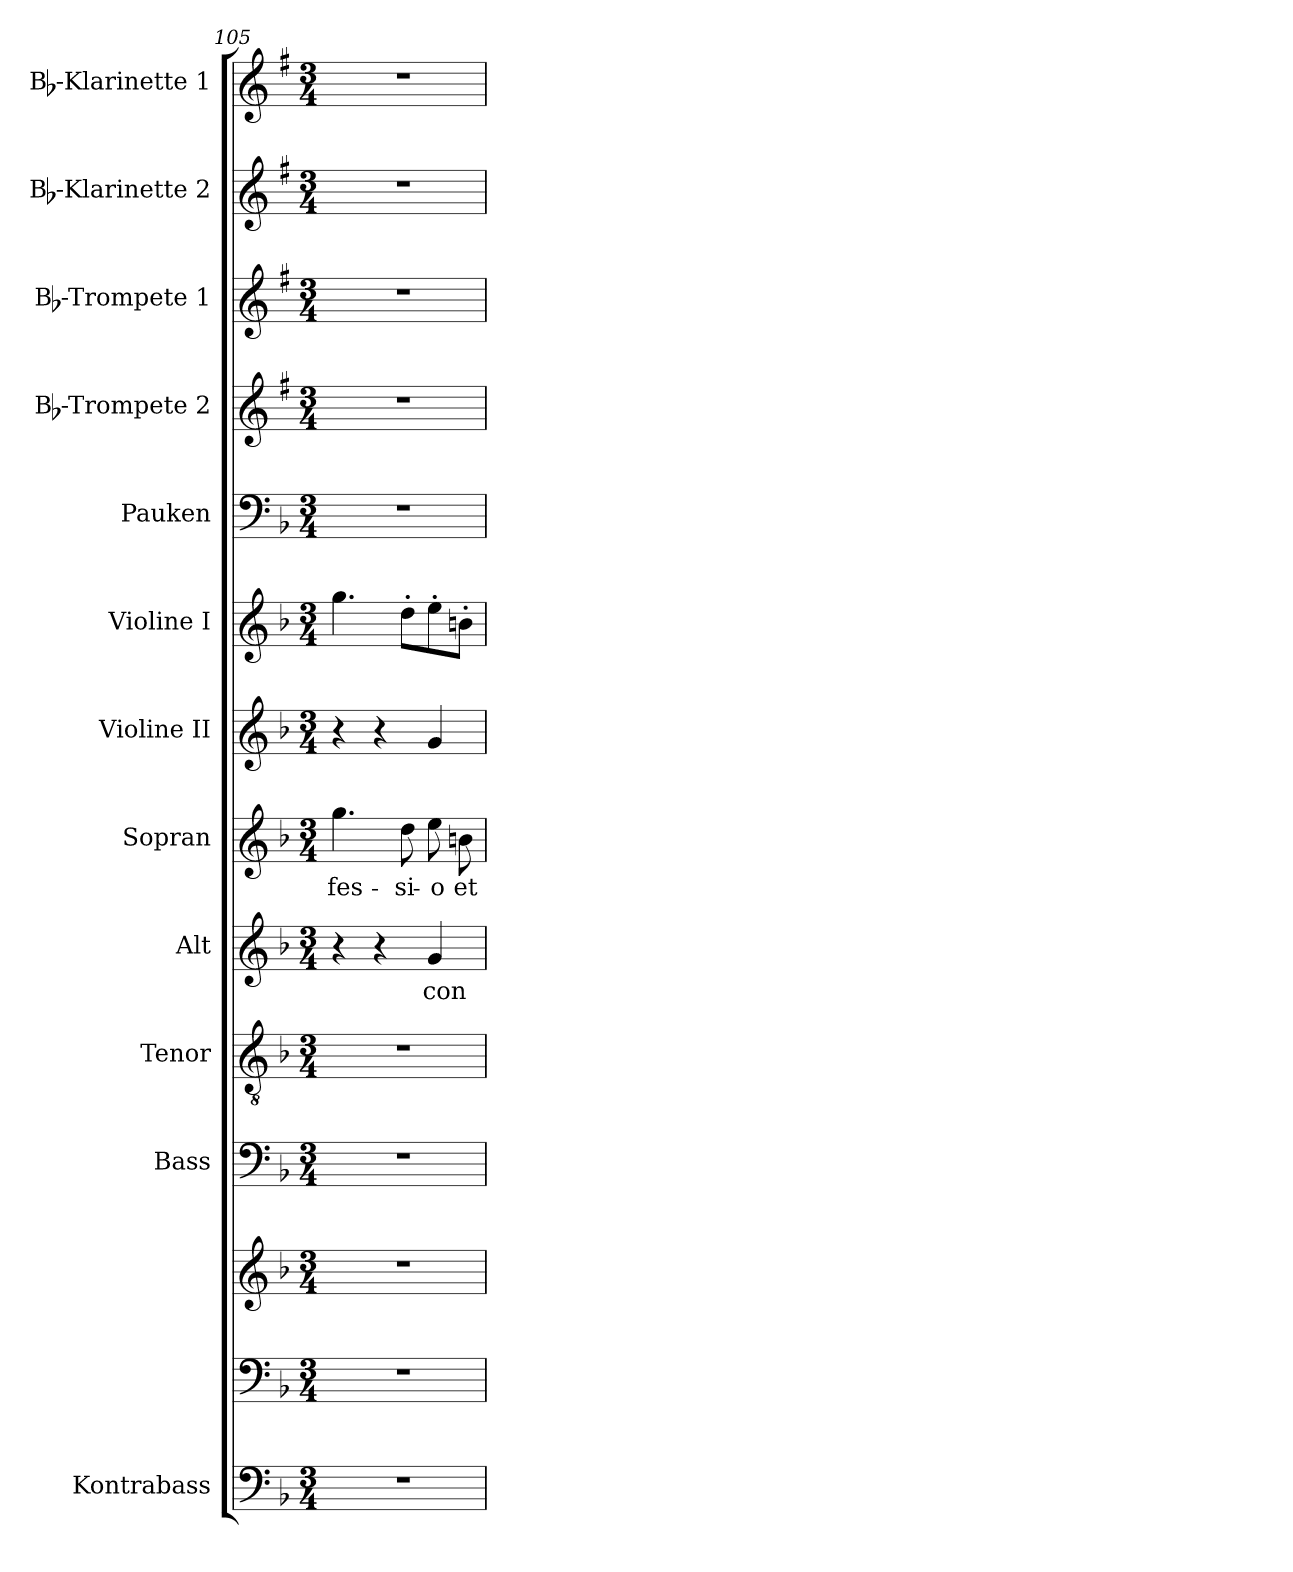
**kern	**kern	**kern	**kern	**kern	**kern	**text	**kern	**text	**kern	**kern	**kern	**kern	**kern	**kern	**kern
*part13	*part12	*part12	*part11	*part10	*part9	*part9	*part8	*part8	*part7	*part6	*part5	*part4	*part3	*part2	*part1
*staff14	*staff13	*staff12	*staff11	*staff10	*staff9	*staff9	*staff8	*staff8	*staff7	*staff6	*staff5	*staff4	*staff3	*staff2	*staff1
*I"Kontrabass	*	*	*I"Bass	*I"Tenor	*I"Alt	*	*I"Sopran	*	*I"Violine II	*I"Violine I	*I"Pauken	*I"Bb-Trompete 2	*I"Bb-Trompete 1	*I"Bb-Klarinette 2	*I"Bb-Klarinette 1
*I'Kb.	*	*	*I'B.	*I'T.	*I'A.	*	*I'S.	*	*I'Vl. II	*I'Vl. I	*I'Pk.	*I'Bb Trp. 2	*I'Bb Trp. 1	*I'Bb Kl. 2	*I'Bb Kl. 1
*clefF4	*clefF4	*clefG2	*clefF4	*clefGv2	*clefG2	*	*clefG2	*	*clefG2	*clefG2	*clefF4	*clefG2	*clefG2	*clefG2	*clefG2
*ITrd7c12	*	*	*	*	*	*	*	*	*	*	*	*ITrd1c2	*ITrd1c2	*ITrd1c2	*ITrd1c2
*k[b-]	*k[b-]	*k[b-]	*k[b-]	*k[b-]	*k[b-]	*	*k[b-]	*	*k[b-]	*k[b-]	*k[b-]	*k[b-]	*k[b-]	*k[b-]	*k[b-]
*F:	*F:	*F:	*F:	*F:	*F:	*	*F:	*	*F:	*F:	*F:	*F:	*F:	*F:	*F:
*M3/4	*M3/4	*M3/4	*M3/4	*M3/4	*M3/4	*	*M3/4	*	*M3/4	*M3/4	*M3/4	*M3/4	*M3/4	*M3/4	*M3/4
=105	=105	=105	=105	=105	=105	=105	=105	=105	=105	=105	=105	=105	=105	=105	=105
!	!	!	!	!	!	!	!	!LO:LY:b	!	!	!	!	!	!	!
2.r	2.r	2.r	2.r	2.r	4r	.	4.gg\	-fes-	4r	4.gg\	2.r	2.r	2.r	2.r	2.r
.	.	.	.	.	4r	.	.	.	4r	.	.	.	.	.	.
!	!	!	!	!	!	!	!	!LO:LY:b	!	!	!	!	!	!	!
.	.	.	.	.	.	.	8dd\	-si-	.	8dd'>\L	.	.	.	.	.
!	!	!	!	!	!	!LO:LY:b	!	!LO:LY:b	!	!	!	!	!	!	!
.	.	.	.	.	4g/	con-	8ee\	-o	4g/	8ee'>\	.	.	.	.	.
!	!	!	!	!	!	!	!	!LO:LY:b	!	!	!	!	!	!	!
.	.	.	.	.	.	.	8bn\	et	.	8bn'>\J	.	.	.	.	.
=	=	=	=	=	=	=	=	=	=	=	=	=	=	=	=
*-	*-	*-	*-	*-	*-	*-	*-	*-	*-	*-	*-	*-	*-	*-	*-
